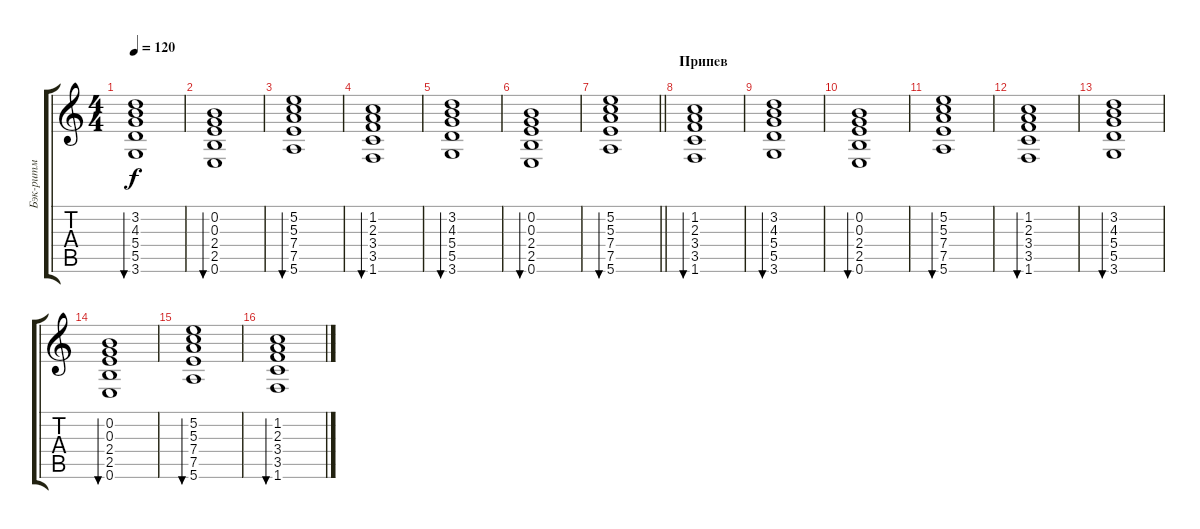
\track ("Бэк-ритм" "Бэк-ритм") {instrument electricguitarclean}
\staff {score tabs}
\tuning (E4 B3 G3 D3 A2 E2) {hide}
\ts (4 4)
\tempo 120
\clef g2
\ks c
(3.2 4.3 5.4 5.5 3.6).1{bu 60 dy f} |
(0.2 0.3 2.4 2.5 0.6).1{bu 60} |
(5.2 5.3 7.4 7.5 5.6).1{bu 60} |
(1.2 2.3 3.4 3.5 1.6).1{bu 60} |
(3.2 4.3 5.4 5.5 3.6).1{bu 60} |
(0.2 0.3 2.4 2.5 0.6).1{bu 60} |
\barLineRight lightlight
(5.2 5.3 7.4 7.5 5.6).1{bu 60} |
\section ("" "Припев")
(1.2 2.3 3.4 3.5 1.6).1{bu 60} |
(3.2 4.3 5.4 5.5 3.6).1{bu 60} |
(0.2 0.3 2.4 2.5 0.6).1{bu 60} |
(5.2 5.3 7.4 7.5 5.6).1{bu 60} |
(1.2 2.3 3.4 3.5 1.6).1{bu 60} |
(3.2 4.3 5.4 5.5 3.6).1{bu 60} |
(0.2 0.3 2.4 2.5 0.6).1{bu 60} |
(5.2 5.3 7.4 7.5 5.6).1{bu 60} |
(1.2 2.3 3.4 3.5 1.6).1{bu 60}
